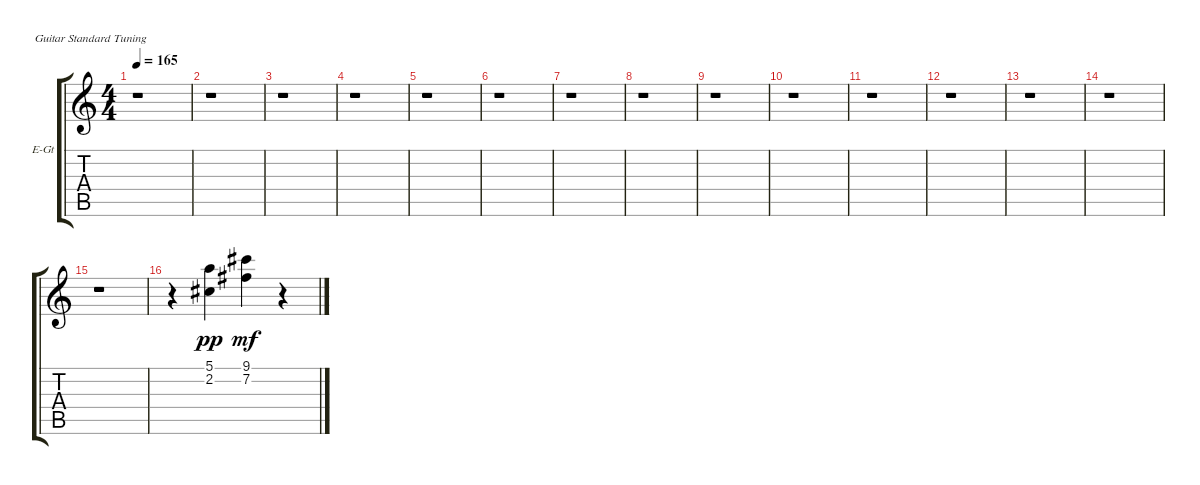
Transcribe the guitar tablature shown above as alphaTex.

\defaultSystemsLayout 4
\bracketExtendMode groupsimilarinstruments
\firstSystemTrackNameOrientation horizontal
\otherSystemsTrackNameOrientation horizontal
\track ("Electric Guitar" "E-Gt") {instrument electricguitarclean}
\staff {score tabs}
\tuning (E4 B3 G3 D3 A2 E2)
\ts (4 4)
\tempo 165
\clef g2
\ks c
r.1{dy f} |
r.1 |
r.1 |
r.1 |
r.1 |
r.1 |
r.1 |
r.1 |
r.1 |
r.1 |
r.1 |
r.1 |
r.1 |
r.1 |
r.1 |
r.4 (5.1 2.2).4{dy pp} (9.1 7.2).4{dy mf} r.4
